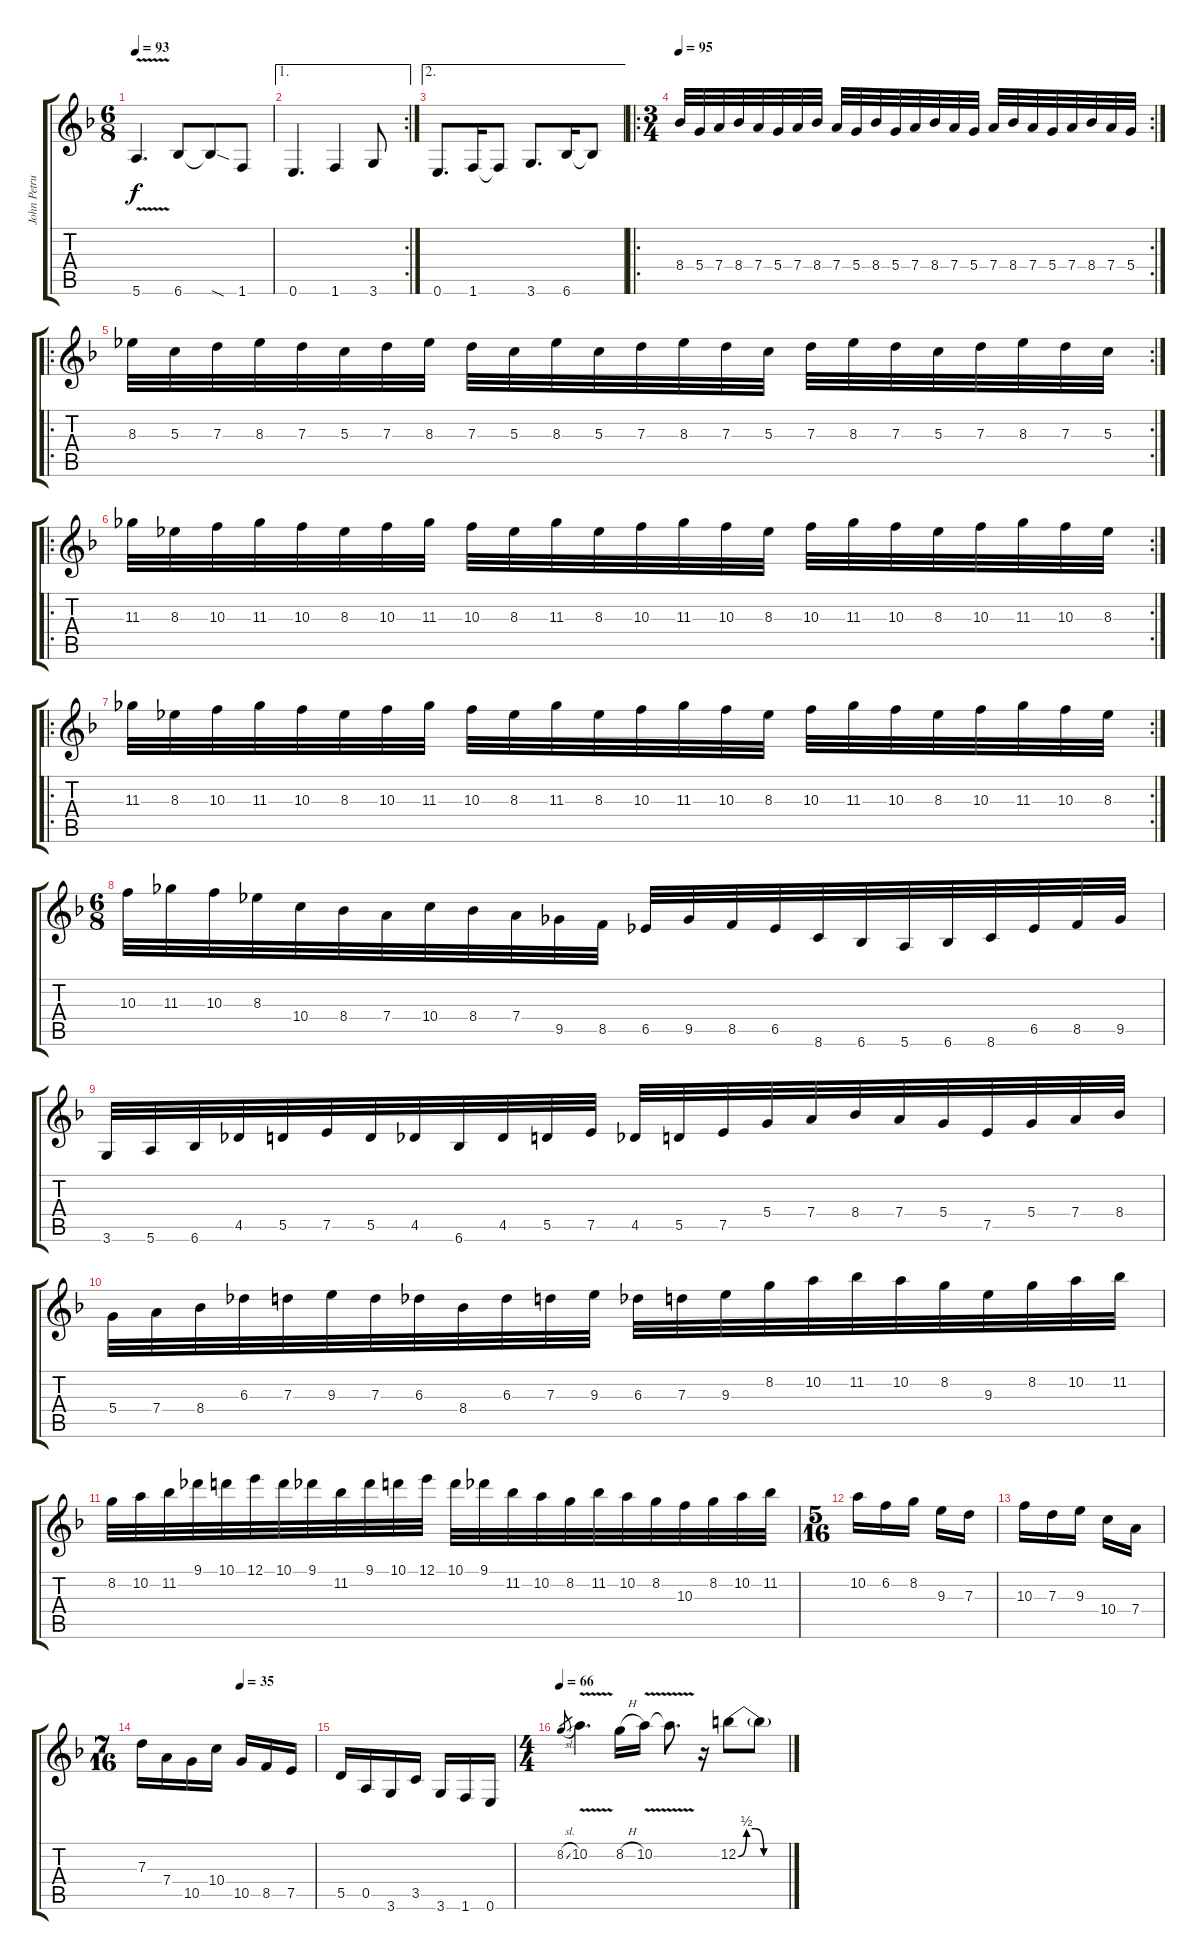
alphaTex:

\track ("John Petrucci - Guitar" "John Petru") {instrument distortionguitar}
\staff {score tabs}
\tuning (E4 B3 G3 D3 A2 E2) {hide}
\ts (6 8)
\tempo 93
\clef g2
\ks dminor
5.6{v}.4{d dy f} 6.6.8 6.6{sod t}.8 1.6.8 |
\ae 1
\rc 2
0.6.4{d} 1.6.4 3.6.8 |
\ae 2
0.6.8{d} 1.6.16 1.6{t}.8 3.6.8{d} 6.6.16 6.6{t}.8 |
\ro
\rc 2
\ts (3 4)
\tempo 95
8.4.32 5.4.32 7.4.32 8.4.32 7.4.32 5.4.32 7.4.32 8.4.32 7.4.32 5.4.32 8.4.32 5.4.32 7.4.32 8.4.32 7.4.32 5.4.32 7.4.32 8.4.32 7.4.32 5.4.32 7.4.32 8.4.32 7.4.32 5.4.32 |
\ro
\rc 2
8.3.32 5.3.32 7.3.32 8.3.32 7.3.32 5.3.32 7.3.32 8.3.32 7.3.32 5.3.32 8.3.32 5.3.32 7.3.32 8.3.32 7.3.32 5.3.32 7.3.32 8.3.32 7.3.32 5.3.32 7.3.32 8.3.32 7.3.32 5.3.32 |
\ro
\rc 2
11.3.32 8.3.32 10.3.32 11.3.32 10.3.32 8.3.32 10.3.32 11.3.32 10.3.32 8.3.32 11.3.32 8.3.32 10.3.32 11.3.32 10.3.32 8.3.32 10.3.32 11.3.32 10.3.32 8.3.32 10.3.32 11.3.32 10.3.32 8.3.32 |
\ro
\rc 2
11.3.32 8.3.32 10.3.32 11.3.32 10.3.32 8.3.32 10.3.32 11.3.32 10.3.32 8.3.32 11.3.32 8.3.32 10.3.32 11.3.32 10.3.32 8.3.32 10.3.32 11.3.32 10.3.32 8.3.32 10.3.32 11.3.32 10.3.32 8.3.32 |
\ts (6 8)
10.3.32 11.3.32 10.3.32 8.3.32 10.4.32 8.4.32 7.4.32 10.4.32 8.4.32 7.4.32 9.5.32 8.5.32 6.5.32 9.5.32 8.5.32 6.5.32 8.6.32 6.6.32 5.6.32 6.6.32 8.6.32 6.5.32 8.5.32 9.5.32 |
3.6.32 5.6.32 6.6.32 4.5.32 5.5.32 7.5.32 5.5.32 4.5.32 6.6.32 4.5.32 5.5.32 7.5.32 4.5.32 5.5.32 7.5.32 5.4.32 7.4.32 8.4.32 7.4.32 5.4.32 7.5.32 5.4.32 7.4.32 8.4.32 |
5.4.32 7.4.32 8.4.32 6.3.32 7.3.32 9.3.32 7.3.32 6.3.32 8.4.32 6.3.32 7.3.32 9.3.32 6.3.32 7.3.32 9.3.32 8.2.32 10.2.32 11.2.32 10.2.32 8.2.32 9.3.32 8.2.32 10.2.32 11.2.32 |
8.2.32 10.2.32 11.2.32 9.1.32 10.1.32 12.1.32 10.1.32 9.1.32 11.2.32 9.1.32 10.1.32 12.1.32 10.1.32 9.1.32 11.2.32 10.2.32 8.2.32 11.2.32 10.2.32 8.2.32 10.3.32 8.2.32 10.2.32 11.2.32 |
\ts (5 16)
10.2.16 6.2.16 8.2.16 9.3.16 7.3.16 |
10.3.16 7.3.16 9.3.16 10.4.16 7.4.16 |
\ts (7 16)
\tempo (35 0.5714285714285714)
7.3.16 7.4.16 10.5.16 10.4.16 10.5.16 8.5.16 7.5.16 |
5.5.16 0.5.16 3.6.16 3.5.16 3.6.16 1.6.16 0.6.16 |
\ts (4 4)
\tempo 66
8.2{sl}.8{gr} 10.2{v}.4{d balance 8} 8.2{h}.16 10.2{v}.16 10.2{t}.8{d} r.16 12.2{be (custom 0 0 10 2 20 2 30 0 60 0)}.8 12.2{t}.8
